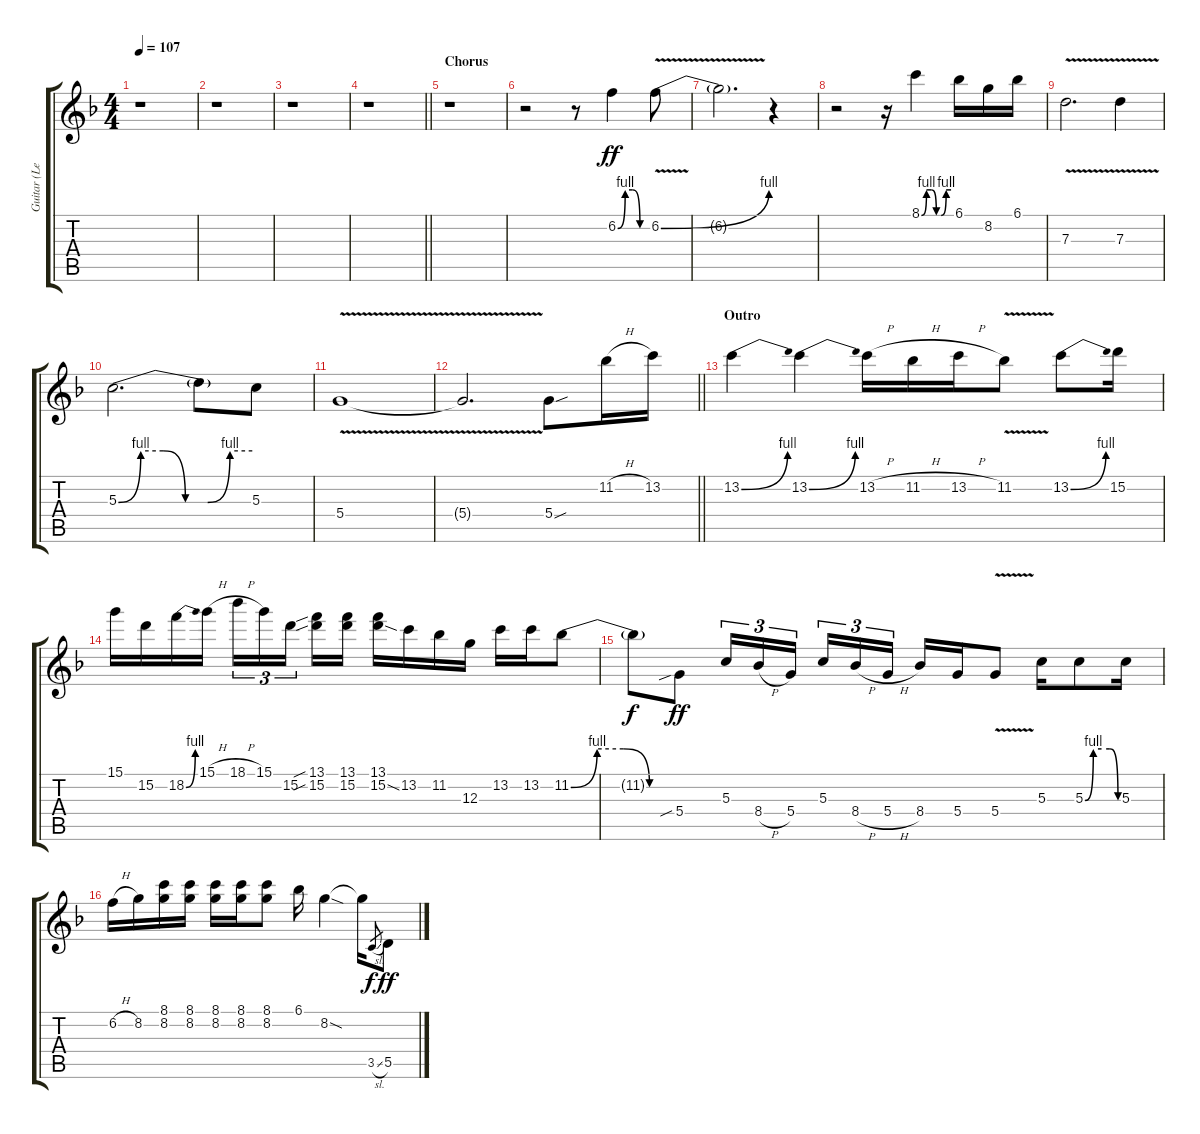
\track ("Guitar (Lead)" "Guitar (Le") {instrument overdrivenguitar}
\staff {score tabs}
\tuning (E4 B3 G3 D3 A2 E2) {hide}
\ts (4 4)
\tempo 107
\clef g2
\ks f
r.1{dy ff} |
r.1 |
r.1 |
\barLineRight lightlight
r.1 |
\section ("" "Chorus")
r.1 |
r.2 r.8 6.2{be (custom 0 0 15 4 30 4 45 0 60 0)}.4 6.2{be (bend 0 0 60 4) v}.8 |
6.2{t}.2{d} r.4 |
r.2 r.16 8.1{be (custom 0 0 10 4 20 4 30 0 40 0 50 4 60 4)}.4 6.1.16 8.2.16 6.1.16 |
7.3{v}.2{d} 7.3{v}.4 |
5.3{be (custom 0 0 10 4 20 4 30 0 40 0 50 4 60 4)}.2{d} 5.3{t}.8 5.3.8 |
5.4{v}.1 |
\barLineRight lightlight
5.4{t}.2{d} 5.4{sou}.8 11.2{h}.16 13.2.16 |
\section ("" "Outro")
13.2{be (bend 0 0 60 4)}.4 13.2{be (bend 0 0 60 4)}.4 13.2{h}.16 11.2{h}.16 13.2{h}.16 11.2{v}.8 13.2{be (bend 0 0 60 4)}.8 15.2.16 |
15.1.16 15.2.16 18.2{be (bend 0 0 60 4)}.16 15.1{h}.16 18.1{h}.16{tu (3 2)} 15.1.16{tu (3 2)} 15.2.16{tu (3 2) beam splitsecondary} (13.1{sib} 15.2{sib}).16 (13.1 15.2).16 (13.1 15.2{sod}).16 13.2.16 11.2.16 12.3.16 13.2.16 13.2.16 11.2{be (custom 0 0 15 4 30 4 45 0 60 0)}.8 |
11.2{t}.8{dy f} 5.4{sib}.8{dy ff} 5.3.16{tu (3 2)} 8.4{h}.16{tu (3 2)} 5.4.16{tu (3 2) beam splitsecondary} 5.3.16{tu (3 2)} 8.4{h}.16{tu (3 2)} 5.4{h}.16{tu (3 2)} 8.4.16 5.4.16 5.4{v}.8 5.3.16 5.3{be (custom 0 0 15 4 30 4 45 4 60 0)}.8 5.3.16 |
6.2{h}.16 8.2.16 (8.1 8.2).16 (8.1 8.2).16 (8.1 8.2).16 (8.1 8.2).16 (8.1 8.2).8 6.1.16 8.2{sod}.4 8.2{t}.16 3.5{sl}.8{gr dy f} 5.5.8{dy ff}
